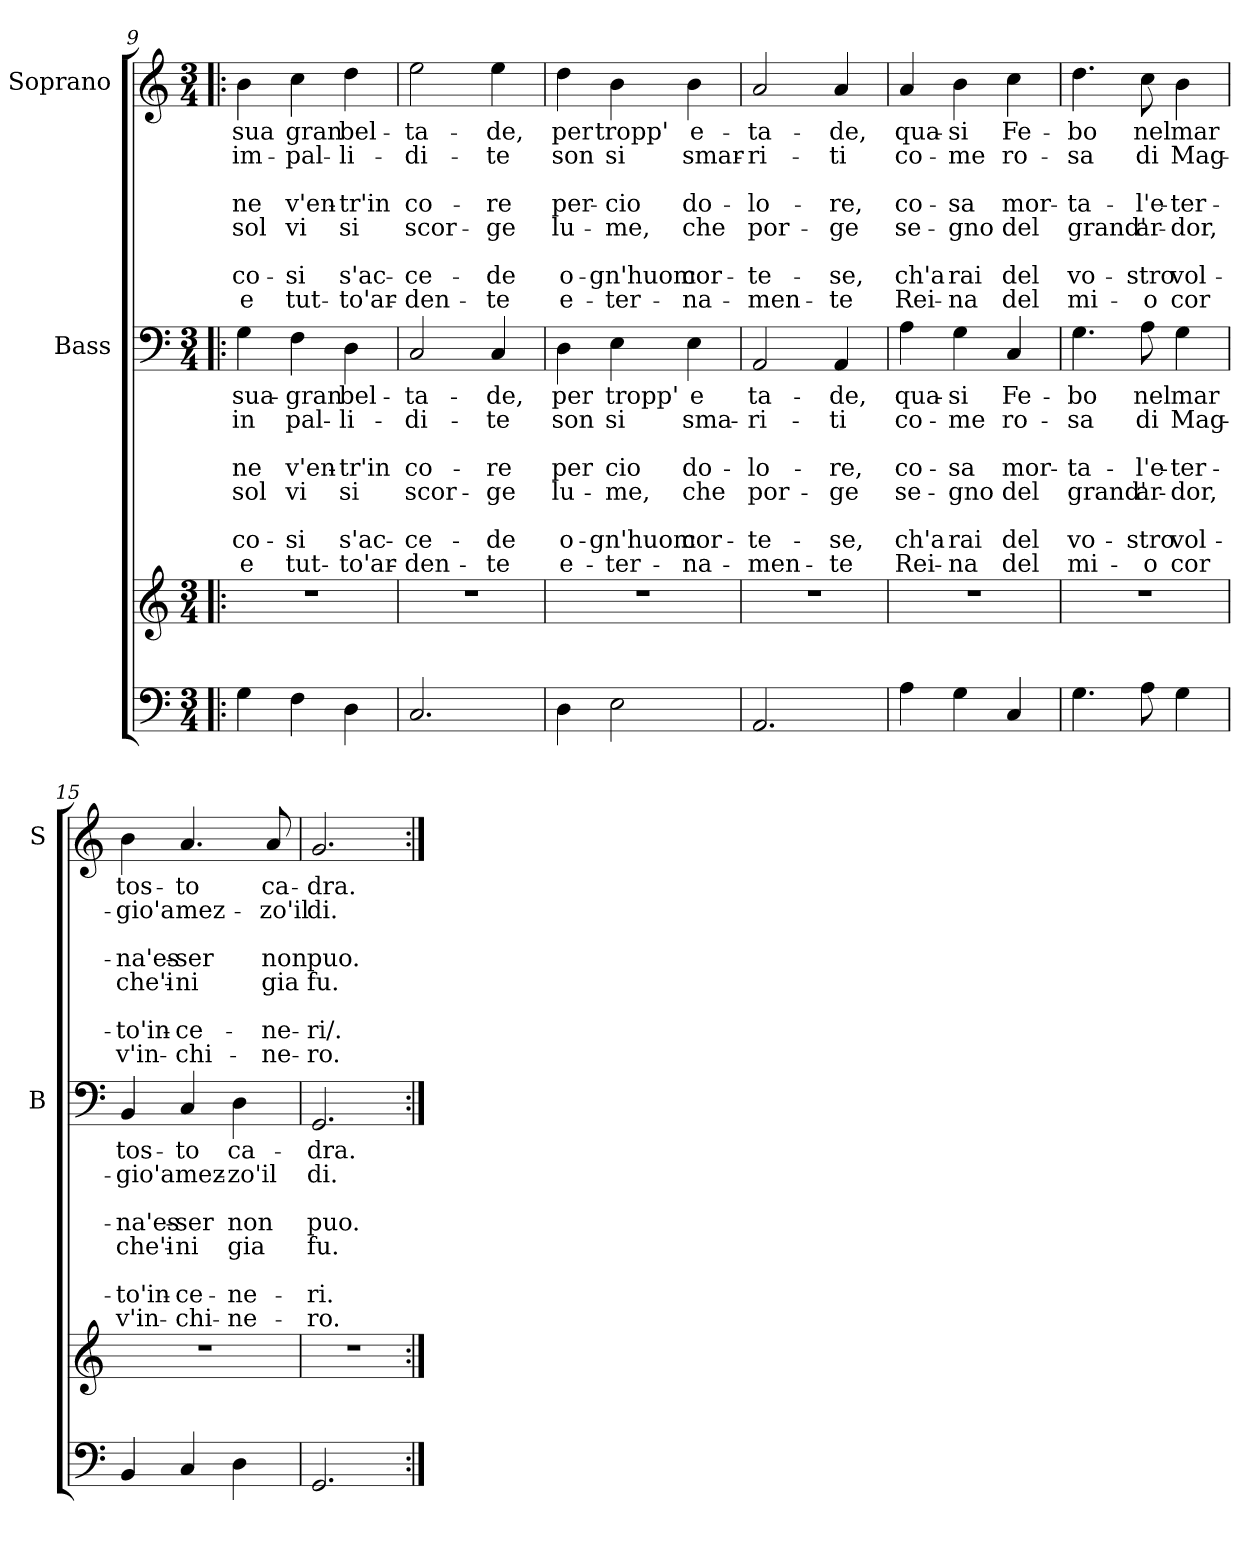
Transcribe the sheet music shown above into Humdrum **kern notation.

**kern	**kern	**kern	**text	**text	**text	**text	**text	**text	**text	**text	**kern	**text	**text	**text	**text	**text	**text	**text	**text
*part3	*part3	*part2	*part2	*part2	*part2	*part2	*part2	*part2	*part2	*part2	*part1	*part1	*part1	*part1	*part1	*part1	*part1	*part1	*part1
*staff4	*staff3	*staff2	*staff2	*staff2	*staff2	*staff2	*staff2	*staff2	*staff2	*staff2	*staff1	*staff1	*staff1	*staff1	*staff1	*staff1	*staff1	*staff1	*staff1
*	*	*I"Bass	*	*	*	*	*	*	*	*	*I"Soprano	*	*	*	*	*	*	*	*
*	*	*I'B	*	*	*	*	*	*	*	*	*I'S	*	*	*	*	*	*	*	*
!!LO:PB:g=z
*clefF4	*clefG2	*clefF4	*	*	*	*	*	*	*	*	*clefG2	*	*	*	*	*	*	*	*
*k[]	*k[]	*k[]	*	*	*	*	*	*	*	*	*k[]	*	*	*	*	*	*	*	*
*C:	*C:	*C:	*	*	*	*	*	*	*	*	*C:	*	*	*	*	*	*	*	*
*M3/4	*M3/4	*M3/4	*	*	*	*	*	*	*	*	*M3/4	*	*	*	*	*	*	*	*
=9!|:	=9!|:	=9!|:	=9!|:	=9!|:	=9!|:	=9!|:	=9!|:	=9!|:	=9!|:	=9!|:	=9!|:	=9!|:	=9!|:	=9!|:	=9!|:	=9!|:	=9!|:	=9!|:	=9!|:
!	!	!	!LO:LY:b	!LO:LY:b	!	!LO:LY:b	!LO:LY:b	!	!LO:LY:b	!LO:LY:b	!	!LO:LY:b	!LO:LY:b	!	!LO:LY:b	!LO:LY:b	!	!LO:LY:b	!LO:LY:b
4G\	2.r	4G\	sua-	in	.	ne	sol	.	co-	e	4b\	sua	im-	.	ne	sol	.	co-	e
!	!	!	!LO:LY:b	!LO:LY:b	!	!LO:LY:b	!LO:LY:b	!	!LO:LY:b	!LO:LY:b	!	!LO:LY:b	!LO:LY:b	!	!LO:LY:b	!LO:LY:b	!	!LO:LY:b	!LO:LY:b
4F\	.	4F\	-gran	pal-	.	v'en-	vi	.	-si	tut-	4cc\	gran	-pal-	.	v'en-	vi	.	-si	tut-
!	!	!	!LO:LY:b	!LO:LY:b	!	!LO:LY:b	!LO:LY:b	!	!LO:LY:b	!LO:LY:b	!	!LO:LY:b	!LO:LY:b	!	!LO:LY:b	!LO:LY:b	!	!LO:LY:b	!LO:LY:b
4D\	.	4D\	bel-	-li-	.	-tr'in	si	.	s'ac-	-to'ar-	4dd\	bel-	-li-	.	-tr'in	si	.	s'ac-	-to'ar-
=10	=10	=10	=10	=10	=10	=10	=10	=10	=10	=10	=10	=10	=10	=10	=10	=10	=10	=10	=10
!	!	!	!LO:LY:b	!LO:LY:b	!	!LO:LY:b	!LO:LY:b	!	!LO:LY:b	!LO:LY:b	!	!LO:LY:b	!LO:LY:b	!	!LO:LY:b	!LO:LY:b	!	!LO:LY:b	!LO:LY:b
2.C/	2.r	2C/	-ta-	-di-	.	co-	scor-	.	-ce-	-den-	2ee\	-ta-	-di-	.	co-	scor-	.	-ce-	-den-
!	!	!	!LO:LY:b	!LO:LY:b	!	!LO:LY:b	!LO:LY:b	!	!LO:LY:b	!LO:LY:b	!	!LO:LY:b	!LO:LY:b	!	!LO:LY:b	!LO:LY:b	!	!LO:LY:b	!LO:LY:b
.	.	4C/	-de,	-te	.	-re	-ge	.	-de	-te	4ee\	-de,	-te	.	-re	-ge	.	-de	-te
=11	=11	=11	=11	=11	=11	=11	=11	=11	=11	=11	=11	=11	=11	=11	=11	=11	=11	=11	=11
!	!	!	!LO:LY:b	!LO:LY:b	!	!LO:LY:b	!LO:LY:b	!	!LO:LY:b	!LO:LY:b	!	!LO:LY:b	!LO:LY:b	!	!LO:LY:b	!LO:LY:b	!	!LO:LY:b	!LO:LY:b
4D\	2.r	4D\	per	son	.	per	lu-	.	o-	e-	4dd\	per	son	.	per-	lu-	.	o-	e-
!	!	!	!LO:LY:b	!LO:LY:b	!	!LO:LY:b	!LO:LY:b	!	!LO:LY:b	!LO:LY:b	!	!LO:LY:b	!LO:LY:b	!	!LO:LY:b	!LO:LY:b	!	!LO:LY:b	!LO:LY:b
2E\	.	4E\	tropp'	si	.	cio	-me,	.	-gn'huom	-ter-	4b\	tropp'	si	.	-cio	-me,	.	-gn'huom	-ter-
!	!	!	!LO:LY:b	!LO:LY:b	!	!LO:LY:b	!LO:LY:b	!	!LO:LY:b	!LO:LY:b	!	!LO:LY:b	!LO:LY:b	!	!LO:LY:b	!LO:LY:b	!	!LO:LY:b	!LO:LY:b
.	.	4E\	e	sma-	.	do-	che	.	cor-	-na-	4b\	e-	smar-	.	do-	che	.	cor-	-na-
=12	=12	=12	=12	=12	=12	=12	=12	=12	=12	=12	=12	=12	=12	=12	=12	=12	=12	=12	=12
!	!	!	!LO:LY:b	!LO:LY:b	!	!LO:LY:b	!LO:LY:b	!	!LO:LY:b	!LO:LY:b	!	!LO:LY:b	!LO:LY:b	!	!LO:LY:b	!LO:LY:b	!	!LO:LY:b	!LO:LY:b
2.AA/	2.r	2AA/	ta-	-ri-	.	-lo-	por-	.	-te-	-men-	2a/	-ta-	-ri-	.	-lo-	por-	.	-te-	-men-
!	!	!	!LO:LY:b	!LO:LY:b	!	!LO:LY:b	!LO:LY:b	!	!LO:LY:b	!LO:LY:b	!	!LO:LY:b	!LO:LY:b	!	!LO:LY:b	!LO:LY:b	!	!LO:LY:b	!LO:LY:b
.	.	4AA/	-de,	-ti	.	-re,	-ge	.	-se,	-te	4a/	-de,	-ti	.	-re,	-ge	.	-se,	-te
!!LO:LB:g=z
=13	=13	=13	=13	=13	=13	=13	=13	=13	=13	=13	=13	=13	=13	=13	=13	=13	=13	=13	=13
!	!	!	!LO:LY:b	!LO:LY:b	!	!LO:LY:b	!LO:LY:b	!	!LO:LY:b	!LO:LY:b	!	!LO:LY:b	!LO:LY:b	!	!LO:LY:b	!LO:LY:b	!	!LO:LY:b	!LO:LY:b
4A\	2.r	4A\	qua-	co-	.	co-	se-	.	ch'a	Rei-	4a/	qua-	co-	.	co-	se-	.	ch'a	Rei-
!	!	!	!LO:LY:b	!LO:LY:b	!	!LO:LY:b	!LO:LY:b	!	!LO:LY:b	!LO:LY:b	!	!LO:LY:b	!LO:LY:b	!	!LO:LY:b	!LO:LY:b	!	!LO:LY:b	!LO:LY:b
4G\	.	4G\	-si	-me	.	-sa	-gno	.	rai	-na	4b\	-si	-me	.	-sa	-gno	.	rai	-na
!	!	!	!LO:LY:b	!LO:LY:b	!	!LO:LY:b	!LO:LY:b	!	!LO:LY:b	!LO:LY:b	!	!LO:LY:b	!LO:LY:b	!	!LO:LY:b	!LO:LY:b	!	!LO:LY:b	!LO:LY:b
4C/	.	4C/	Fe-	ro-	.	mor-	del	.	del	del	4cc\	Fe-	ro-	.	mor-	del	.	del	del
=14	=14	=14	=14	=14	=14	=14	=14	=14	=14	=14	=14	=14	=14	=14	=14	=14	=14	=14	=14
!	!	!	!LO:LY:b	!LO:LY:b	!	!LO:LY:b	!LO:LY:b	!	!LO:LY:b	!LO:LY:b	!	!LO:LY:b	!LO:LY:b	!	!LO:LY:b	!LO:LY:b	!	!LO:LY:b	!LO:LY:b
4.G\	2.r	4.G\	-bo	-sa	.	-ta-	grand'	.	vo-	mi-	4.dd\	-bo	-sa	.	-ta-	grand'	.	vo-	mi-
!	!	!	!LO:LY:b	!LO:LY:b	!	!LO:LY:b	!LO:LY:b	!	!LO:LY:b	!LO:LY:b	!	!LO:LY:b	!LO:LY:b	!	!LO:LY:b	!LO:LY:b	!	!LO:LY:b	!LO:LY:b
8A\	.	8A\	nel	di	.	-l'e-	ar-	.	-stro	-o	8cc\	nel	di	.	-l'e-	ar-	.	-stro	-o
!	!	!	!LO:LY:b	!LO:LY:b	!	!LO:LY:b	!LO:LY:b	!	!LO:LY:b	!LO:LY:b	!	!LO:LY:b	!LO:LY:b	!	!LO:LY:b	!LO:LY:b	!	!LO:LY:b	!LO:LY:b
4G\	.	4G\	mar	Mag-	.	-ter-	-dor,	.	vol-	cor	4b\	mar	Mag-	.	-ter-	-dor,	.	vol-	cor
=15	=15	=15	=15	=15	=15	=15	=15	=15	=15	=15	=15	=15	=15	=15	=15	=15	=15	=15	=15
!	!	!	!LO:LY:b	!LO:LY:b	!	!LO:LY:b	!LO:LY:b	!	!LO:LY:b	!LO:LY:b	!	!LO:LY:b	!LO:LY:b	!	!LO:LY:b	!LO:LY:b	!	!LO:LY:b	!LO:LY:b
4BB/	2.r	4BB/	tos-	-gio'a	.	-na'es-	che'i-	.	-to'in-	v'in-	4b\	tos-	-gio'a	.	-na'es-	che'i-	.	-to'in-	v'in-
!	!	!	!LO:LY:b	!LO:LY:b	!	!LO:LY:b	!LO:LY:b	!	!LO:LY:b	!LO:LY:b	!	!LO:LY:b	!LO:LY:b	!	!LO:LY:b	!LO:LY:b	!	!LO:LY:b	!LO:LY:b
4C/	.	4C/	-to	mez-	.	-ser	-ni	.	-ce-	-chi-	4.a/	-to	mez-	.	-ser	-ni	.	-ce-	-chi-
!	!	!	!LO:LY:b	!LO:LY:b	!	!LO:LY:b	!LO:LY:b	!	!LO:LY:b	!LO:LY:b	!	!	!	!	!	!	!	!	!
4D\	.	4D\	ca-	-zo'il	.	non	gia	.	-ne-	-ne-	.	.	.	.	.	.	.	.	.
!	!	!	!	!	!	!	!	!	!	!	!	!LO:LY:b	!LO:LY:b	!	!LO:LY:b	!LO:LY:b	!	!LO:LY:b	!LO:LY:b
.	.	.	.	.	.	.	.	.	.	.	8a/	ca-	-zo'il	.	non	gia	.	-ne-	-ne-
=16	=16	=16	=16	=16	=16	=16	=16	=16	=16	=16	=16	=16	=16	=16	=16	=16	=16	=16	=16
!	!	!	!LO:LY:b	!LO:LY:b	!	!LO:LY:b	!LO:LY:b	!	!LO:LY:b	!LO:LY:b	!	!LO:LY:b	!LO:LY:b	!	!LO:LY:b	!LO:LY:b	!	!LO:LY:b	!LO:LY:b
2.GG/	2.r	2.GG/	-dra.	di.	.	puo.	fu.	.	-ri.	-ro.	2.g/	-dra.	di.	.	puo.	fu.	.	-ri/.	-ro.
=:|!	=:|!	=:|!	=:|!	=:|!	=:|!	=:|!	=:|!	=:|!	=:|!	=:|!	=:|!	=:|!	=:|!	=:|!	=:|!	=:|!	=:|!	=:|!	=:|!
*-	*-	*-	*-	*-	*-	*-	*-	*-	*-	*-	*-	*-	*-	*-	*-	*-	*-	*-	*-
